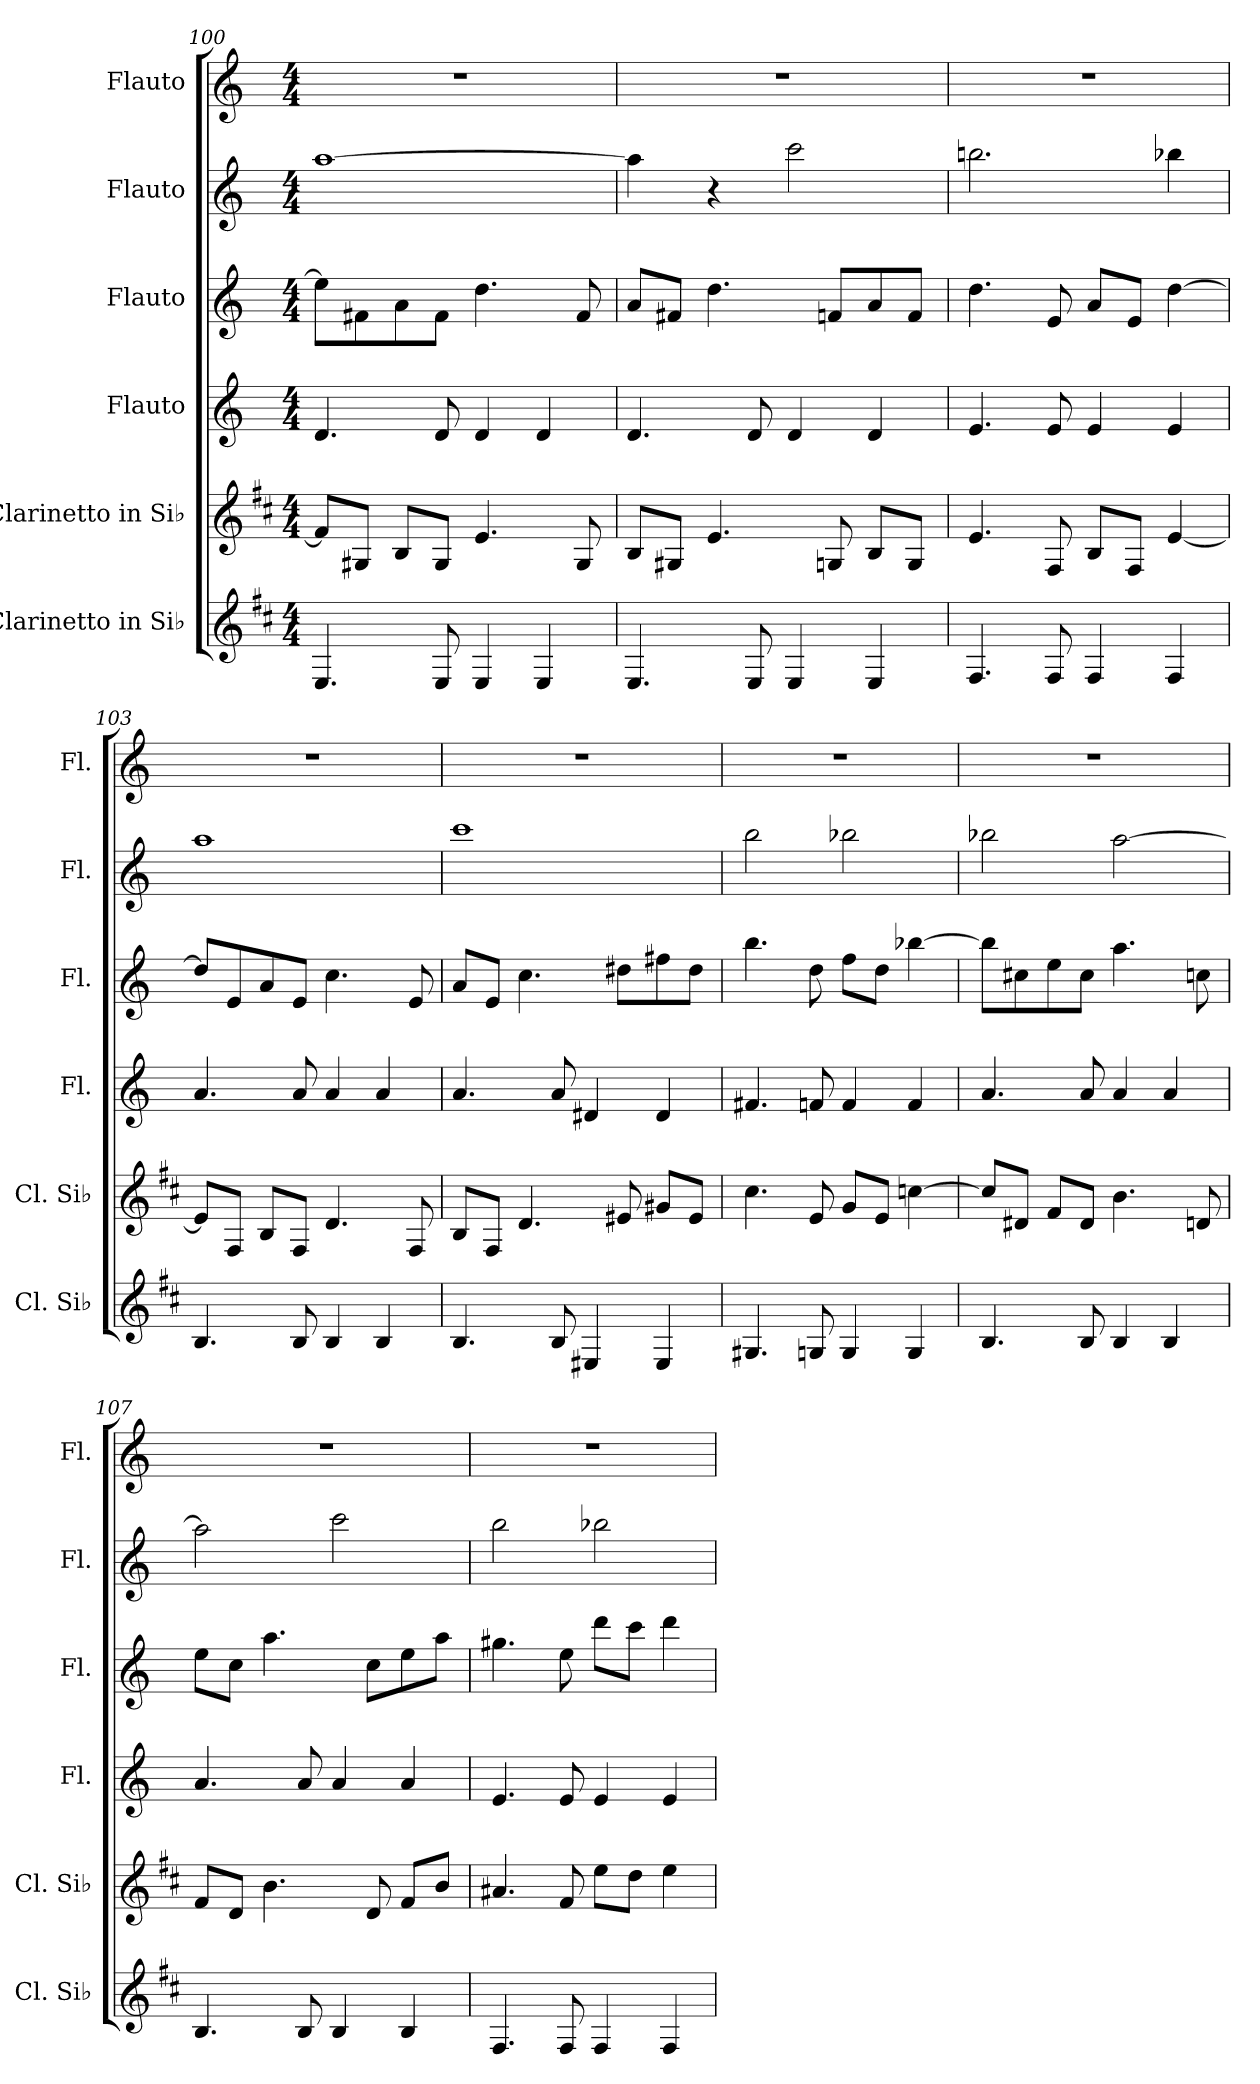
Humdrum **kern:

**kern	**kern	**kern	**kern	**kern	**kern
*part6	*part5	*part4	*part3	*part2	*part1
*staff6	*staff5	*staff4	*staff3	*staff2	*staff1
*I"Clarinetto in Si♭	*I"Clarinetto in Si♭	*I"Flauto	*I"Flauto	*I"Flauto	*I"Flauto
*I'Cl. Si♭	*I'Cl. Si♭	*I'Fl.	*I'Fl.	*I'Fl.	*I'Fl.
!!LO:LB:g=z
*clefG2	*clefG2	*clefG2	*clefG2	*clefG2	*clefG2
*ITrd1c2	*ITrd1c2	*	*	*	*
*k[]	*k[]	*k[]	*k[]	*k[]	*k[]
*M4/4	*M4/4	*M4/4	*M4/4	*M4/4	*M4/4
=100	=100	=100	=100	=100	=100
4.D/	8e/L]	4.d/	8ee\L]	[1aa	1r
.	8F#X/J	.	8f#X\	.	.
.	8A/L	.	8a\	.	.
8D/	8F#/J	8d/	8f#\J	.	.
4D/	4.d/	4d/	4.dd\	.	.
4D/	.	4d/	.	.	.
.	8F#/	.	8f#/	.	.
=101	=101	=101	=101	=101	=101
4.D/	8A/L	4.d/	8a/L	4aa\]	1r
.	8F#X/J	.	8f#X/J	.	.
.	4.d/	.	4.dd\	4r	.
8D/	.	8d/	.	.	.
4D/	.	4d/	.	2ccc\	.
.	8Fn/	.	8fn/L	.	.
4D/	8A/L	4d/	8a/	.	.
.	8F/J	.	8f/J	.	.
=102	=102	=102	=102	=102	=102
4.E/	4.d/	4.e/	4.dd\	2.bbn\	1r
8E/	8E/	8e/	8e/	.	.
4E/	8A/L	4e/	8a/L	.	.
.	8E/J	.	8e/J	.	.
4E/	[4d/	4e/	[4dd\	4bb-X\	.
=103	=103	=103	=103	=103	=103
4.A/	8d/L]	4.a/	8dd/L]	1aa	1r
.	8E/J	.	8e/	.	.
.	8A/L	.	8a/	.	.
8A/	8E/J	8a/	8e/J	.	.
4A/	4.c/	4a/	4.cc\	.	.
4A/	.	4a/	.	.	.
.	8E/	.	8e/	.	.
=104	=104	=104	=104	=104	=104
4.A/	8A/L	4.a/	8a/L	1ccc	1r
.	8E/J	.	8e/J	.	.
.	4.c/	.	4.cc\	.	.
8A/	.	8a/	.	.	.
4D#X/	.	4d#X/	.	.	.
.	8d#X/	.	8dd#X\L	.	.
4D#/	8f#X/L	4d#/	8ff#X\	.	.
.	8d#/J	.	8dd#\J	.	.
=105	=105	=105	=105	=105	=105
4.F#X/	4.b\	4.f#X/	4.bb\	2bb\	1r
8Fn/	8d/	8fn/	8dd\	.	.
4F/	8f/L	4f/	8ff\L	2bb-X\	.
.	8d/J	.	8dd\J	.	.
4F/	[4b-X\	4f/	[4bb-X\	.	.
!!LO:PB:g=z
=106	=106	=106	=106	=106	=106
4.A/	8b-/L]	4.a/	8bb-\L]	2bb-X\	1r
.	8c#X/J	.	8cc#X\	.	.
.	8e/L	.	8ee\	.	.
8A/	8c#/J	8a/	8cc#\J	.	.
4A/	4.a\	4a/	4.aa\	[2aa\	.
4A/	.	4a/	.	.	.
.	8cn/	.	8ccn\	.	.
=107	=107	=107	=107	=107	=107
4.A/	8e/L	4.a/	8ee\L	2aa\]	1r
.	8c/J	.	8cc\J	.	.
.	4.a\	.	4.aa\	.	.
8A/	.	8a/	.	.	.
4A/	.	4a/	.	2ccc\	.
.	8c/	.	8cc\L	.	.
4A/	8e/L	4a/	8ee\	.	.
.	8a/J	.	8aa\J	.	.
=108	=108	=108	=108	=108	=108
4.E/	4.g#X/	4.e/	4.gg#X\	2bb\	1r
8E/	8e/	8e/	8ee\	.	.
4E/	8dd\L	4e/	8ddd\L	2bb-X\	.
.	8cc\J	.	8ccc\J	.	.
4E/	4dd\	4e/	4ddd\	.	.
=	=	=	=	=	=
*-	*-	*-	*-	*-	*-
